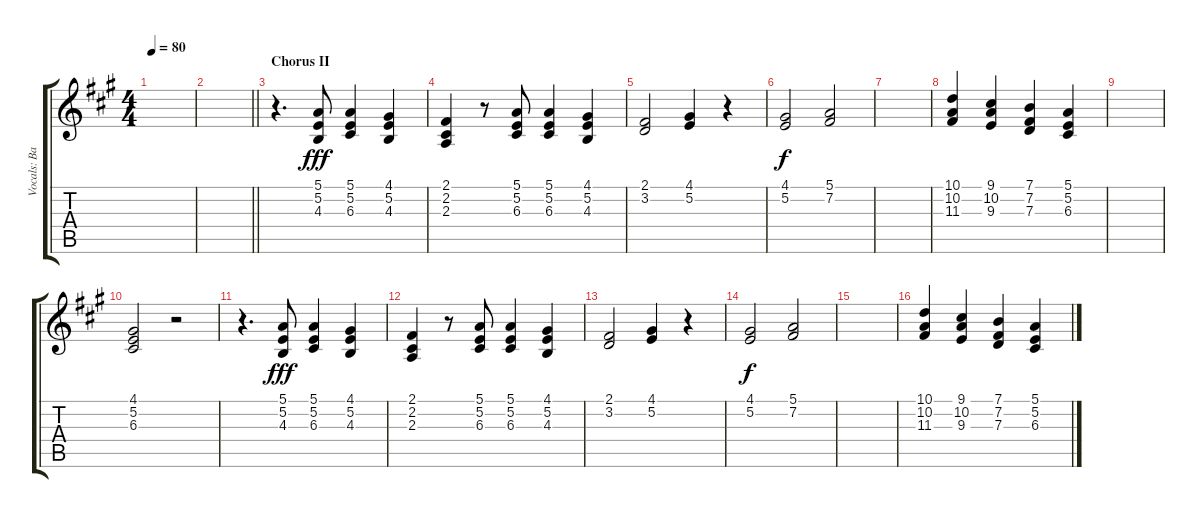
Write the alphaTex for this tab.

\track ("Vocals: Band" "Vocals: Ba") {instrument choiraahs}
\staff {score tabs}
\tuning (E4 B3 G3 D3 A2 E2) {hide}
\ts (4 4)
\tempo 80
\clef g2
\ks a
|
\barLineRight lightlight
|
\section ("" "Chorus II")
r.4{d} (5.1 5.2 4.3).8{dy fff} (5.1 5.2 6.3).4 (4.1 5.2 4.3).4 |
(2.1 2.2 2.3).4 r.8 (5.1 5.2 6.3).8 (5.1 5.2 6.3).4 (4.1 5.2 4.3).4 |
(2.1 3.2).2 (4.1 5.2).4 r.4 |
(4.1 5.2).2{dy f} (5.1 7.2).2 |
|
(10.1 10.2 11.3).4 (9.1 10.2 9.3).4 (7.1 7.2 7.3).4 (5.1 5.2 6.3).4 |
|
(4.1 5.2 6.3).2 r.2 |
r.4{d} (5.1 5.2 4.3).8{dy fff} (5.1 5.2 6.3).4 (4.1 5.2 4.3).4 |
(2.1 2.2 2.3).4 r.8 (5.1 5.2 6.3).8 (5.1 5.2 6.3).4 (4.1 5.2 4.3).4 |
(2.1 3.2).2 (4.1 5.2).4 r.4 |
(4.1 5.2).2{dy f} (5.1 7.2).2 |
|
(10.1 10.2 11.3).4 (9.1 10.2 9.3).4 (7.1 7.2 7.3).4 (5.1 5.2 6.3).4
